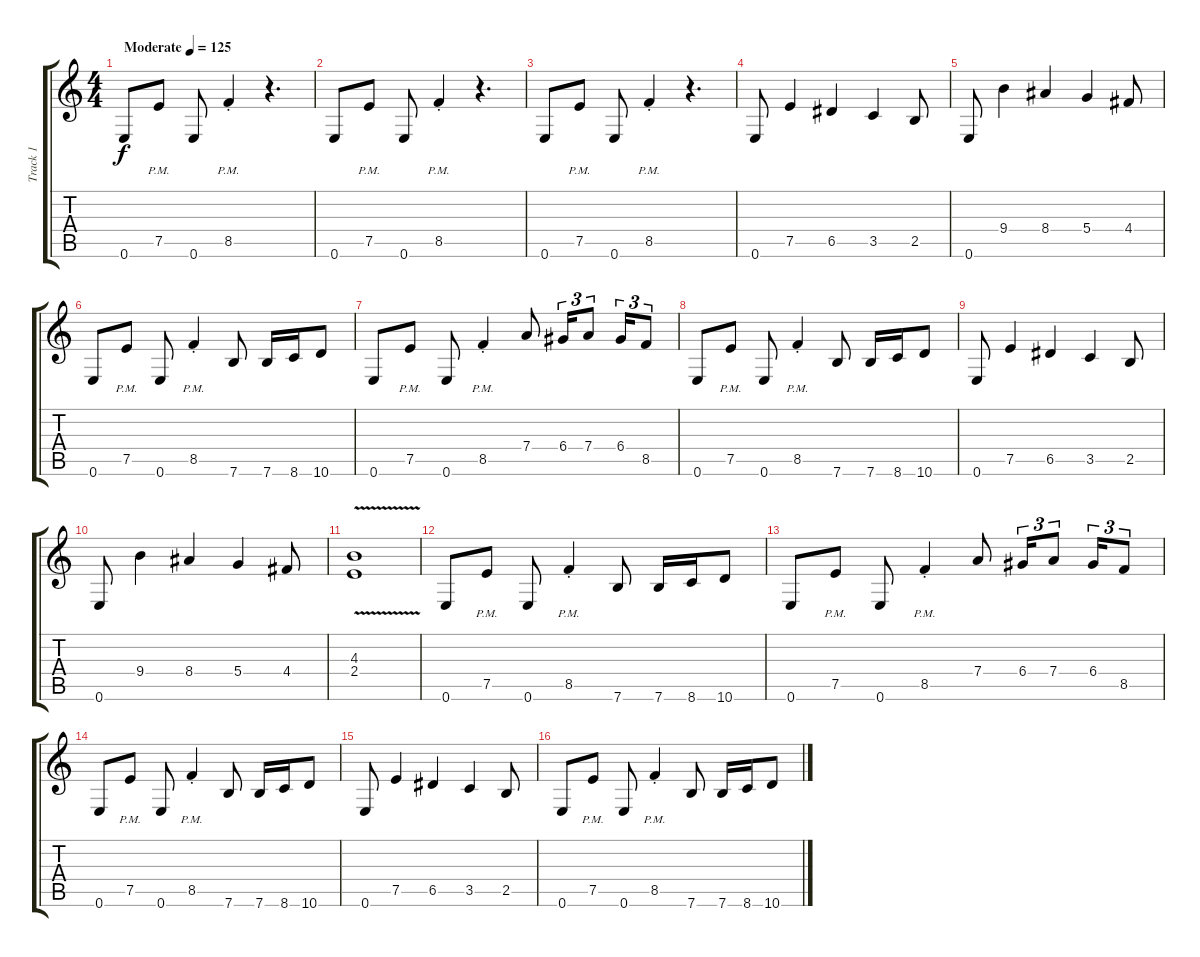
\track ("Track 1" "Track 1") {instrument distortionguitar}
\staff {score tabs}
\tuning (E4 B3 G3 D3 A2 E2) {hide}
\ts (4 4)
\tempo (125 "Moderate")
\clef g2
\ks c
0.6.8{dy f instrument distortionguitar} 7.5{pm}.8 0.6.8 8.5{pm st}.4 r.4{d} |
0.6.8 7.5{pm}.8 0.6.8 8.5{pm st}.4 r.4{d} |
0.6.8 7.5{pm}.8 0.6.8 8.5{pm st}.4 r.4{d} |
0.6.8 7.5.4 6.5.4 3.5.4 2.5.8 |
0.6.8 9.4.4 8.4.4 5.4.4 4.4.8 |
0.6.8 7.5{pm}.8 0.6.8 8.5{pm st}.4 7.6.8 7.6.16 8.6.16 10.6.8 |
0.6.8 7.5{pm}.8 0.6.8 8.5{pm st}.4 7.4.8 6.4.16{tu (3 2)} 7.4.8{tu (3 2)} 6.4.16{tu (3 2)} 8.5.8{tu (3 2)} |
0.6.8 7.5{pm}.8 0.6.8 8.5{pm st}.4 7.6.8 7.6.16 8.6.16 10.6.8 |
0.6.8 7.5.4 6.5.4 3.5.4 2.5.8 |
0.6.8 9.4.4 8.4.4 5.4.4 4.4.8 |
(4.3{v} 2.4{v}).1 |
0.6.8 7.5{pm}.8 0.6.8 8.5{pm st}.4 7.6.8 7.6.16 8.6.16 10.6.8 |
0.6.8 7.5{pm}.8 0.6.8 8.5{pm st}.4 7.4.8 6.4.16{tu (3 2)} 7.4.8{tu (3 2)} 6.4.16{tu (3 2)} 8.5.8{tu (3 2)} |
0.6.8 7.5{pm}.8 0.6.8 8.5{pm st}.4 7.6.8 7.6.16 8.6.16 10.6.8 |
0.6.8 7.5.4 6.5.4 3.5.4 2.5.8 |
0.6.8 7.5{pm}.8 0.6.8 8.5{pm st}.4 7.6.8 7.6.16 8.6.16 10.6.8
